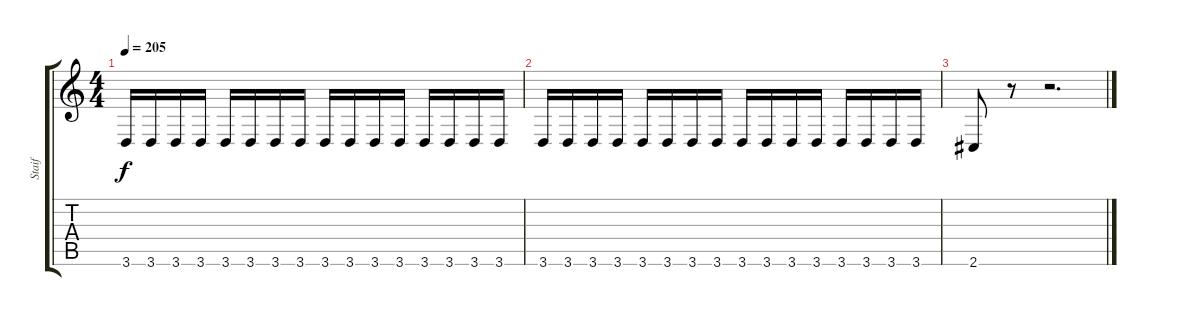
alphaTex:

\track ("Staif" "Staif") {instrument distortionguitar}
\staff {score tabs}
\tuning (Db4 Ab3 E3 B2 Gb2 B1) {hide}
\ts (4 4)
\tempo 205
\clef g2
\ks c
3.6.16{dy f} 3.6.16 3.6.16 3.6.16 3.6.16 3.6.16 3.6.16 3.6.16 3.6.16 3.6.16 3.6.16 3.6.16 3.6.16 3.6.16 3.6.16 3.6.16 |
3.6.16 3.6.16 3.6.16 3.6.16 3.6.16 3.6.16 3.6.16 3.6.16 3.6.16 3.6.16 3.6.16 3.6.16 3.6.16 3.6.16 3.6.16 3.6.16 |
2.6.8 r.8 r.2{d}
